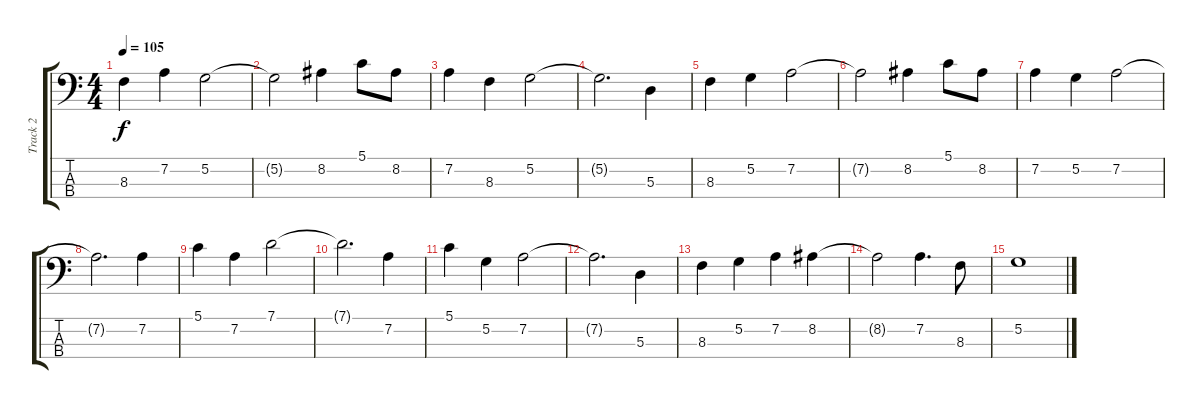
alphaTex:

\track ("Track 2" "Track 2") {instrument electricbassfinger}
\staff {score tabs}
\tuning (G2 D2 A1 E1) {hide}
\ts (4 4)
\tempo 105
\clef f4
\ks c
8.3.4{dy f} 7.2.4 5.2.2 |
5.2{t}.2 8.2.4 5.1.8 8.2.8 |
7.2.4 8.3.4 5.2.2 |
5.2{t}.2{d} 5.3.4 |
8.3.4 5.2.4 7.2.2 |
7.2{t}.2 8.2.4 5.1.8 8.2.8 |
7.2.4 5.2.4 7.2.2 |
7.2{t}.2{d} 7.2.4 |
5.1.4 7.2.4 7.1.2 |
7.1{t}.2{d} 7.2.4 |
5.1.4 5.2.4 7.2.2 |
7.2{t}.2{d} 5.3.4 |
8.3.4 5.2.4 7.2.4 8.2.4 |
8.2{t}.2 7.2.4{d} 8.3.8 |
5.2.1
